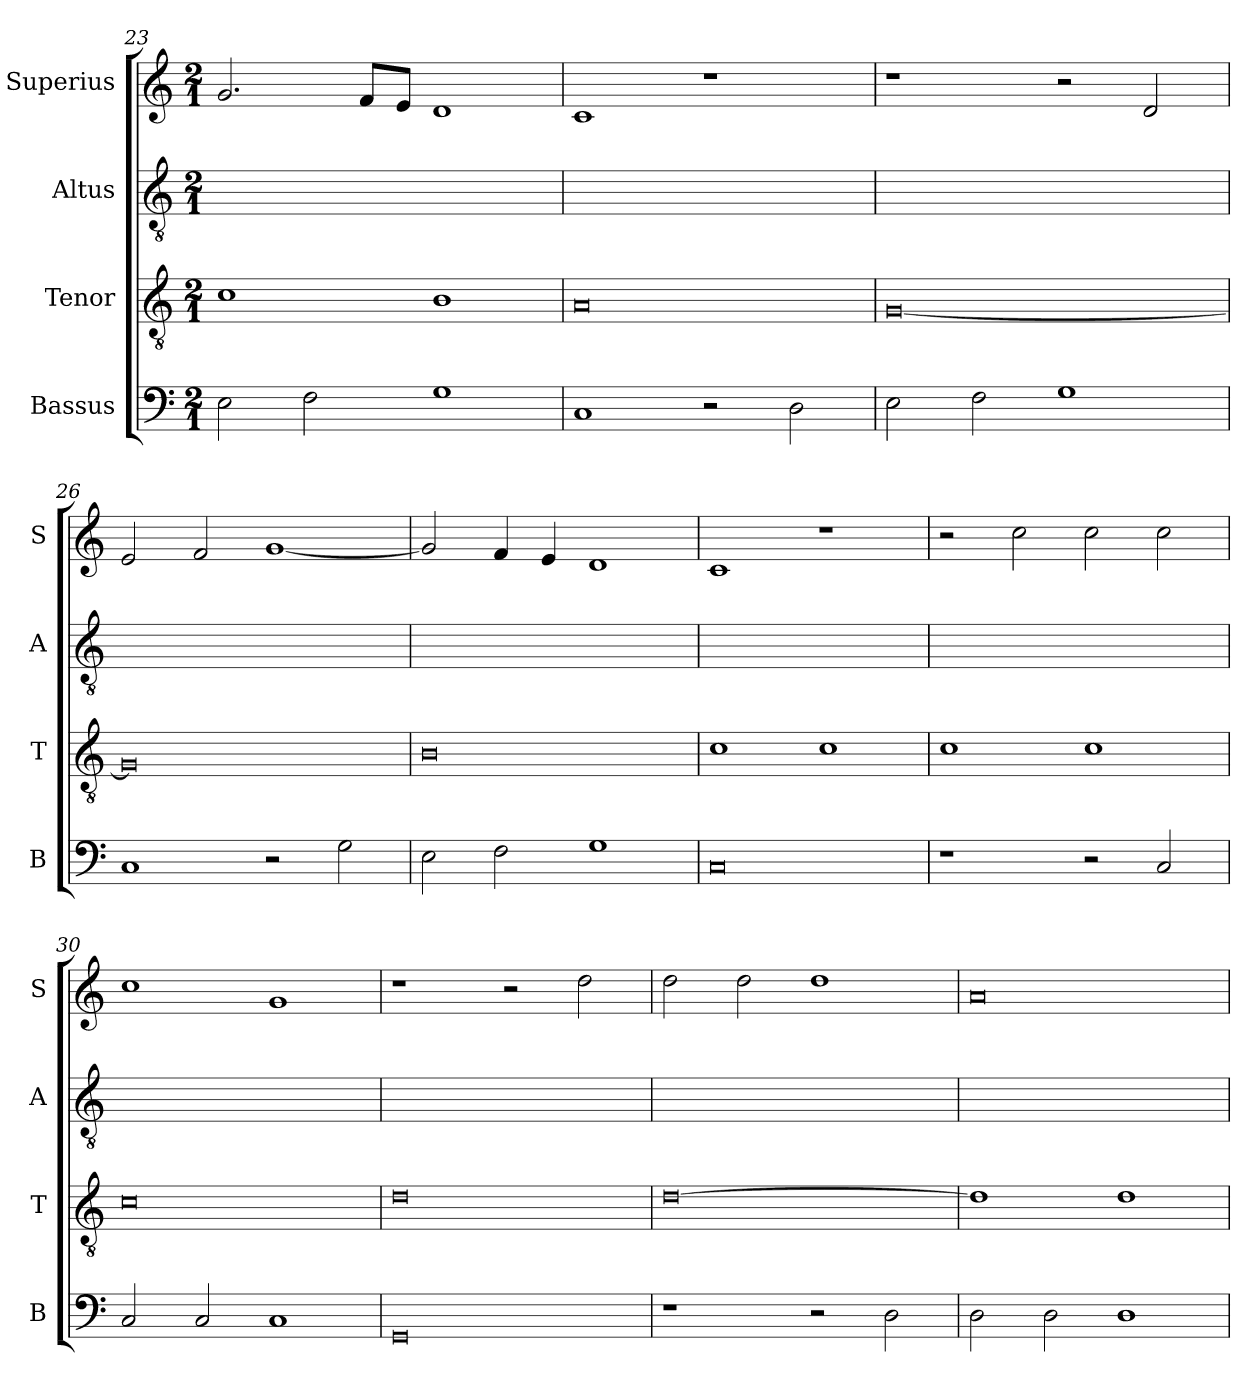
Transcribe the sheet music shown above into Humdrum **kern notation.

**kern	**kern	**kern	**kern
*part4	*part3	*part2	*part1
*staff4	*staff3	*staff2	*staff1
*I"Bassus	*I"Tenor	*I"Altus	*I"Superius
*I'B	*I'T	*I'A	*I'S
*clefF4	*clefGv2	*clefGv2	*clefG2
*k[]	*k[]	*k[]	*k[]
*M2/1	*M2/1	*M2/1	*M2/1
=23	=23	=23	=23
2E\	1c	0ryy	2.g/
2F\	.	.	.
.	.	.	8f/L
.	.	.	8e/J
1G	1B	.	1d
=24	=24	=24	=24
1C	0A	0ryy	1c
2r	.	.	1r
2D\	.	.	.
=25	=25	=25	=25
2E\	[0G	0ryy	1r
2F\	.	.	.
1G	.	.	2r
.	.	.	2d/
=26	=26	=26	=26
1C	0G]	0ryy	2e/
.	.	.	2f/
2r	.	.	[1g
2G\	.	.	.
=27	=27	=27	=27
2E\	0B	0ryy	2g/]
2F\	.	.	4f/
.	.	.	4e/
1G	.	.	1d
=28	=28	=28	=28
0C	1c	0ryy	1c
.	1c	.	1r
=29	=29	=29	=29
1r	1c	0ryy	2r
.	.	.	2cc\
2r	1c	.	2cc\
2C/	.	.	2cc\
=30	=30	=30	=30
2C/	0c	0ryy	1cc
2C/	.	.	.
1C	.	.	1g
=31	=31	=31	=31
0GG	0d	0ryy	1r
.	.	.	2r
.	.	.	2dd\
=32	=32	=32	=32
1r	[0d	0ryy	2dd\
.	.	.	2dd\
2r	.	.	1dd
2D\	.	.	.
=33	=33	=33	=33
2D\	1d]	0ryy	0a
2D\	.	.	.
1D	1d	.	.
=	=	=	=
*-	*-	*-	*-
